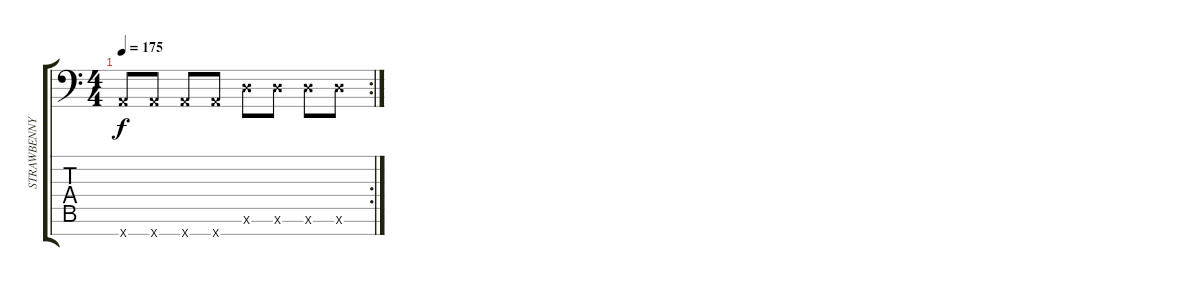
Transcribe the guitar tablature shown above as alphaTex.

\track ("STRAWBENNY" "STRAWBENNY") {instrument slapbass1}
\staff {score tabs}
\tuning (D4 A3 F3 C3 G2 D2 A1) {hide}
\rc 2
\ts (4 4)
\tempo 175
\clef f4
\ks c
0.7{x}.8{dy f} 0.7{x}.8 0.7{x}.8 0.7{x}.8 0.6{x}.8 0.6{x}.8 0.6{x}.8 0.6{x}.8
